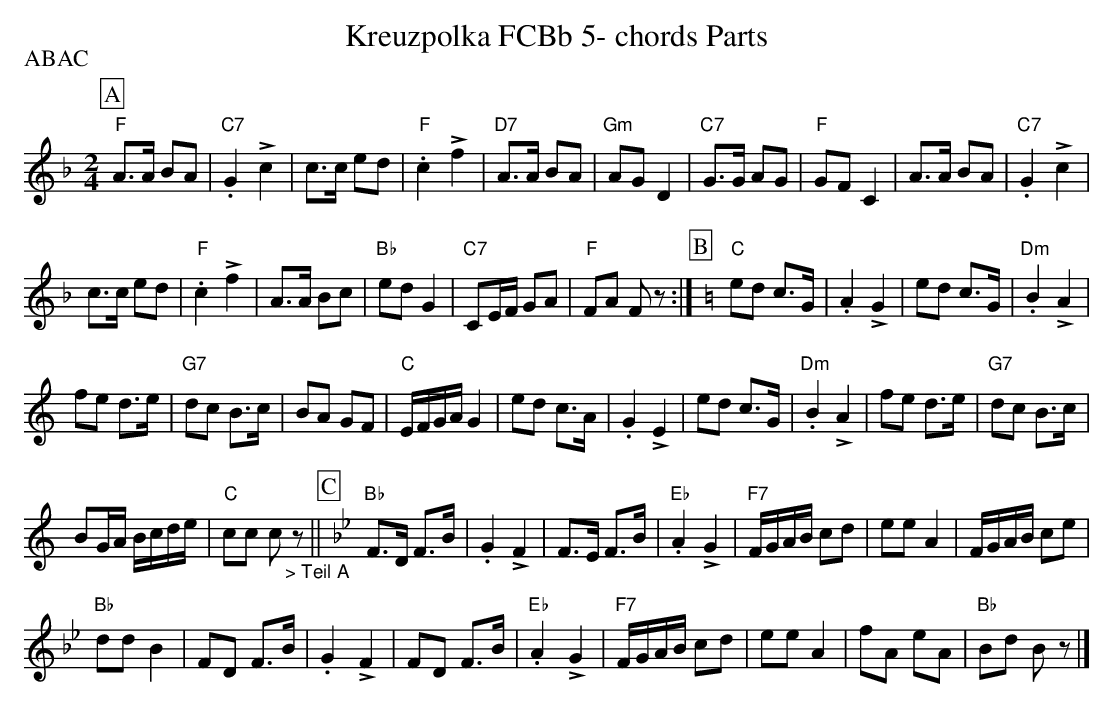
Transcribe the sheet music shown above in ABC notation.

X:1
T:Kreuzpolka FCBb 5- chords Parts
P:ABAC
M:2/4
L:1/8
K:Fmaj%%MIDI gchordon
[P:A] "F"A>A BA | "C7".G2!>!c2 | c>c ed | "F".c2!>!f2 | "D7"A>A BA | "Gm"AGD2 | "C7"G>G AG | "F"GFC2 | A>A BA | "C7".G2!>!c2 |
c>c ed | "F".c2!>!f2 | A>A Bc | "Bb"edG2 | "C7"CE/2F/2 GA | "F"FA Fz :| [P:B] [K:Cmaj] "C"ed c>G | .A2!>!G2 | ed c>G | "Dm".B2!>!A2 |
fe d>e | "G7"dc B>c | BA GF | "C"E/2F/2G/2A/2 G2 | ed c>A | .G2!>!E2 | ed c>G | "Dm".B2!>!A2 | fe d>e | "G7"dc B>c |
BG/2A/2 B/2c/2d/2e/2 | "C"cc c"_> Teil A"z || [P:C] [K:Bbmaj] "Bb"F>D F>B | .G2!>!F2 | F>E F>B | "Eb".A2 !>!G2 | "F7"F/2G/2A/2B/2 cd | eeA2 | F/2G/2A/2B/2 ce |
"Bb"ddB2 | FD F>B | .G2!>!F2 | FD F>B | "Eb".A2!>!G2 | "F7"F/2G/2A/2B/2 cd | eeA2 | fA eA | "Bb"Bd Bz |]
